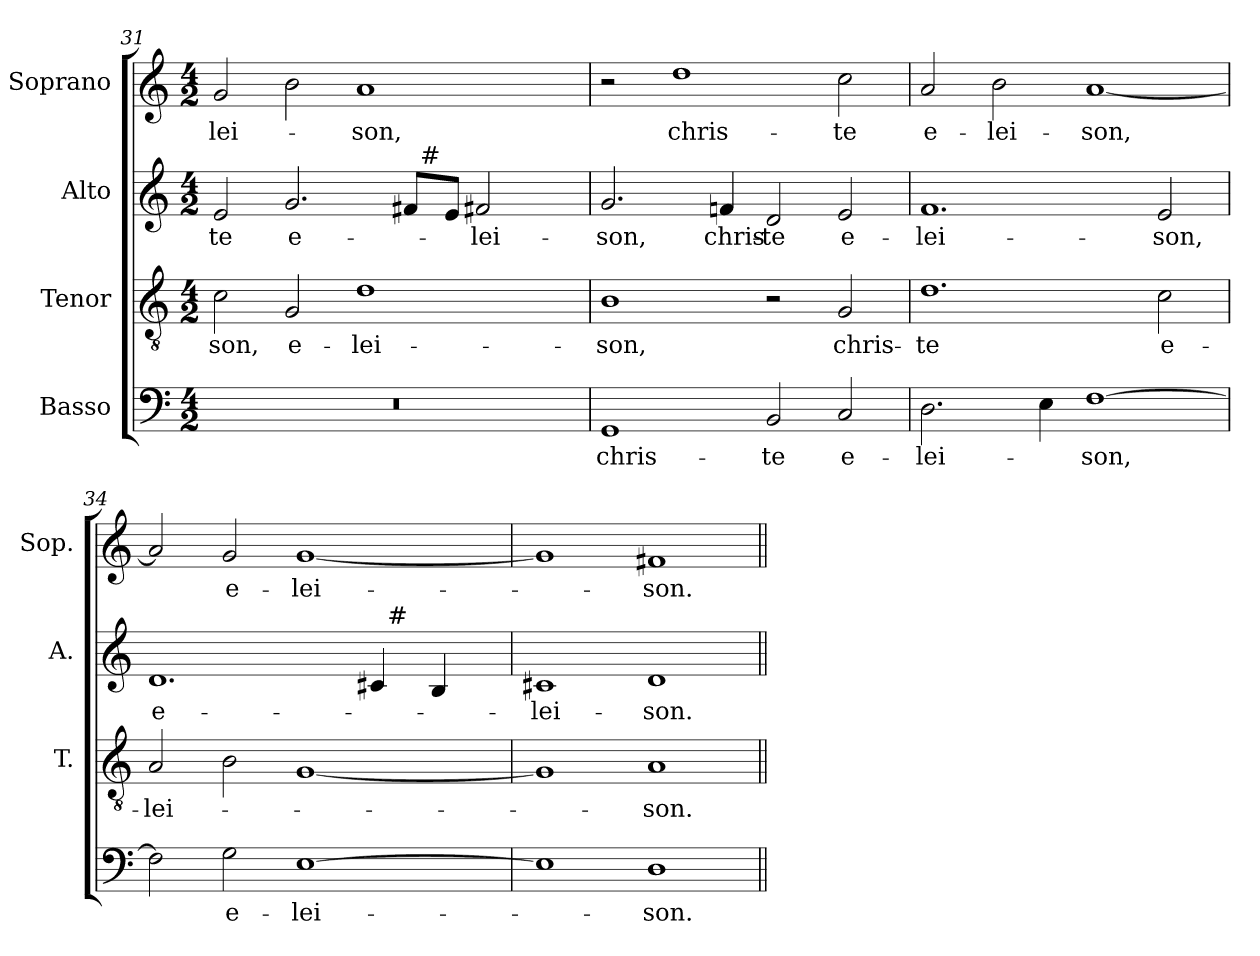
**kern	**text	**kern	**text	**kern	**text	**kern	**text
*part4	*part4	*part3	*part3	*part2	*part2	*part1	*part1
*staff4	*staff4	*staff3	*staff3	*staff2	*staff2	*staff1	*staff1
*I"Basso	*	*I"Tenor	*	*I"Alto	*	*I"Soprano	*
*	*	*I'T.	*	*I'A.	*	*I'Sop.	*
!!LO:PB:g=z
*clefF4	*	*clefGv2	*	*clefG2	*	*clefG2	*
*	*	*ITrd7c12	*	*	*	*	*
*k[]	*	*k[]	*	*k[]	*	*k[]	*
*C:	*	*C:	*	*C:	*	*C:	*
*M4/2	*	*M4/2	*	*M4/2	*	*M4/2	*
=31	=31	=31	=31	=31	=31	=31	=31
!LO:N:vis=1	!	!	!	!	!	!	!
!	!	!	!LO:LY:b:color=#000000	!	!	!	!
!	!	!	!	!	!LO:LY:b:color=#000000	!	!
!	!	!	!	!	!	!	!LO:LY:b:color=#000000
*	*	*	*	*^	*	*	*
0r	.	2Ci\	-son,	2ei/	1ryy	-te	2gi/	-lei-
!	!	!	!LO:LY:b:color=#000000	!	!	!	!	!
!	!	!	!	!	!	!LO:LY:b:color=#000000	!	!
.	.	2GGi/	e-	2.gi/	.	e-	2bi\	.
!	!	!	!LO:LY:b:color=#000000	!	!	!	!	!
!	!	!	!	!	!	!	!	!LO:LY:b:color=#000000
.	.	1Di	-lei-	.	4ryy	.	1ai	-son,
.	.	.	.	8f#i/L	32ryy	.	.	.
.	.	.	.	.	256ryy	.	.	.
!	!	!	!	!	!LO:TX:a:t=#	!	!	!
.	.	.	.	.	2ryy	.	.	.
.	.	.	.	8ei/J	.	.	.	.
!	!	!	!	!	!	!LO:LY:b:color=#000000	!	!
.	.	.	.	2f#Xi/	.	-lei-	.	.
.	.	.	.	.	8ryy	.	.	.
.	.	.	.	.	16ryy	.	.	.
.	.	.	.	.	64..ryy	.	.	.
*	*	*	*	*v	*v	*	*	*
=32	=32	=32	=32	=32	=32	=32	=32
*	*	*	*	*^	*	*	*
!	!LO:LY:b:color=#000000	!	!	!	!	!	!	!
*	*	*	*	*v	*v	*	*	*
*	*	*	*	*^	*	*	*
!	!	!	!LO:LY:b:color=#000000	!	!	!	!	!
*	*	*	*	*v	*v	*	*	*
*	*	*	*	*^	*	*	*
!	!	!	!	!	!	!LO:LY:b:color=#000000	!	!
*	*	*	*	*v	*v	*	*	*
1GGi	chris-	1BBi	-son,	2.gi/	-son,	2r	.
!	!	!	!	!	!	!	!LO:LY:b:color=#000000
.	.	.	.	.	.	1ddi	chris-
!	!	!	!	!	!LO:LY:b:color=#000000	!	!
.	.	.	.	4fni/	chris-	.	.
!	!LO:LY:b:color=#000000	!	!	!	!	!	!
!	!	!	!	!	!LO:LY:b:color=#000000	!	!
2BBi/	-te	2r	.	2di/	-te	.	.
!	!LO:LY:b:color=#000000	!	!	!	!	!	!
!	!	!	!LO:LY:b:color=#000000	!	!	!	!
!	!	!	!	!	!LO:LY:b:color=#000000	!	!
!	!	!	!	!	!	!	!LO:LY:b:color=#000000
2Ci/	e-	2GGi/	chris-	2ei/	e-	2cci\	-te
=33	=33	=33	=33	=33	=33	=33	=33
!	!LO:LY:b:color=#000000	!	!	!	!	!	!
!	!	!	!LO:LY:b:color=#000000	!	!	!	!
!	!	!	!	!	!LO:LY:b:color=#000000	!	!
!	!	!	!	!	!	!	!LO:LY:b:color=#000000
2.Di\	-lei-	1.Di	-te	1.fi	-lei-	2ai/	e-
!	!	!	!	!	!	!	!LO:LY:b:color=#000000
.	.	.	.	.	.	2bi\	-lei-
4Ei\	.	.	.	.	.	.	.
!	!LO:LY:b:color=#000000	!	!	!	!	!	!
!	!	!	!	!	!	!	!LO:LY:b:color=#000000
[1Fi	-son,	.	.	.	.	[1ai	-son,
!	!	!	!LO:LY:b:color=#000000	!	!	!	!
!	!	!	!	!	!LO:LY:b:color=#000000	!	!
.	.	2Ci\	e-	2ei/	-son,	.	.
=34	=34	=34	=34	=34	=34	=34	=34
!	!	!	!LO:LY:b:color=#000000	!	!	!	!
!	!	!	!	!	!LO:LY:b:color=#000000	!	!
*	*	*	*	*^	*	*	*
2Fi\]	.	2AAi/	-lei-	1.di	1ryy	e-	2ai/]	.
!	!LO:LY:b:color=#000000	!	!	!	!	!	!	!
!	!	!	!	!	!	!	!	!LO:LY:b:color=#000000
2Gi\	e-	2BBi\	.	.	.	.	2gi/	e-
!	!LO:LY:b:color=#000000	!	!	!	!	!	!	!
!	!	!	!	!	!	!	!	!LO:LY:b:color=#000000
[1Ei	-lei-	[1GGi	.	.	2ryy	.	[1gi	-lei-
.	.	.	.	4c#i/	32ryy	.	.	.
.	.	.	.	.	256ryy	.	.	.
!	!	!	!	!	!LO:TX:a:t=#	!	!	!
.	.	.	.	.	4ryy	.	.	.
.	.	.	.	4Bi/	.	.	.	.
.	.	.	.	.	8ryy	.	.	.
.	.	.	.	.	16ryy	.	.	.
.	.	.	.	.	64..ryy	.	.	.
*	*	*	*	*v	*v	*	*	*
=35	=35	=35	=35	=35	=35	=35	=35
*	*	*	*	*^	*	*	*
!	!	!	!	!	!	!LO:LY:b:color=#000000	!	!
*	*	*	*	*v	*v	*	*	*
1Ei]	.	1GGi]	.	1c#Xi	-lei-	1gi]	.
!	!LO:LY:b:color=#000000	!	!	!	!	!	!
!	!	!	!LO:LY:b:color=#000000	!	!	!	!
!	!	!	!	!	!LO:LY:b:color=#000000	!	!
!	!	!	!	!	!	!	!LO:LY:b:color=#000000
1Di	-son.	1AAi	-son.	1di	-son.	1f#Xi	-son.
=||	=||	=||	=||	=||	=||	=||	=||
*-	*-	*-	*-	*-	*-	*-	*-
